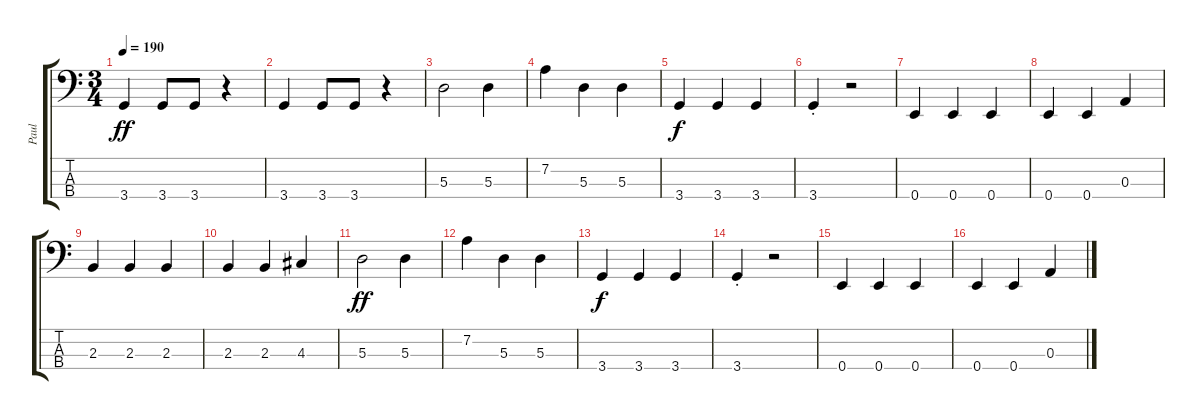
\track ("Paul" "Paul") {instrument electricbasspick}
\staff {score tabs}
\tuning (G2 D2 A1 E1) {hide}
\ts (3 4)
\tempo 190
\clef f4
\ks c
3.4.4{dy ff} 3.4.8 3.4.8 r.4 |
3.4.4 3.4.8 3.4.8 r.4 |
5.3.2 5.3.4 |
7.2.4 5.3.4 5.3.4 |
3.4.4{dy f} 3.4.4 3.4.4 |
3.4{st}.4 r.2 |
0.4.4 0.4.4 0.4.4 |
0.4.4 0.4.4 0.3.4 |
2.3.4 2.3.4 2.3.4 |
2.3.4 2.3.4 4.3.4 |
5.3.2{dy ff} 5.3.4 |
7.2.4 5.3.4 5.3.4 |
3.4.4{dy f} 3.4.4 3.4.4 |
3.4{st}.4 r.2 |
0.4.4 0.4.4 0.4.4 |
0.4.4 0.4.4 0.3.4
